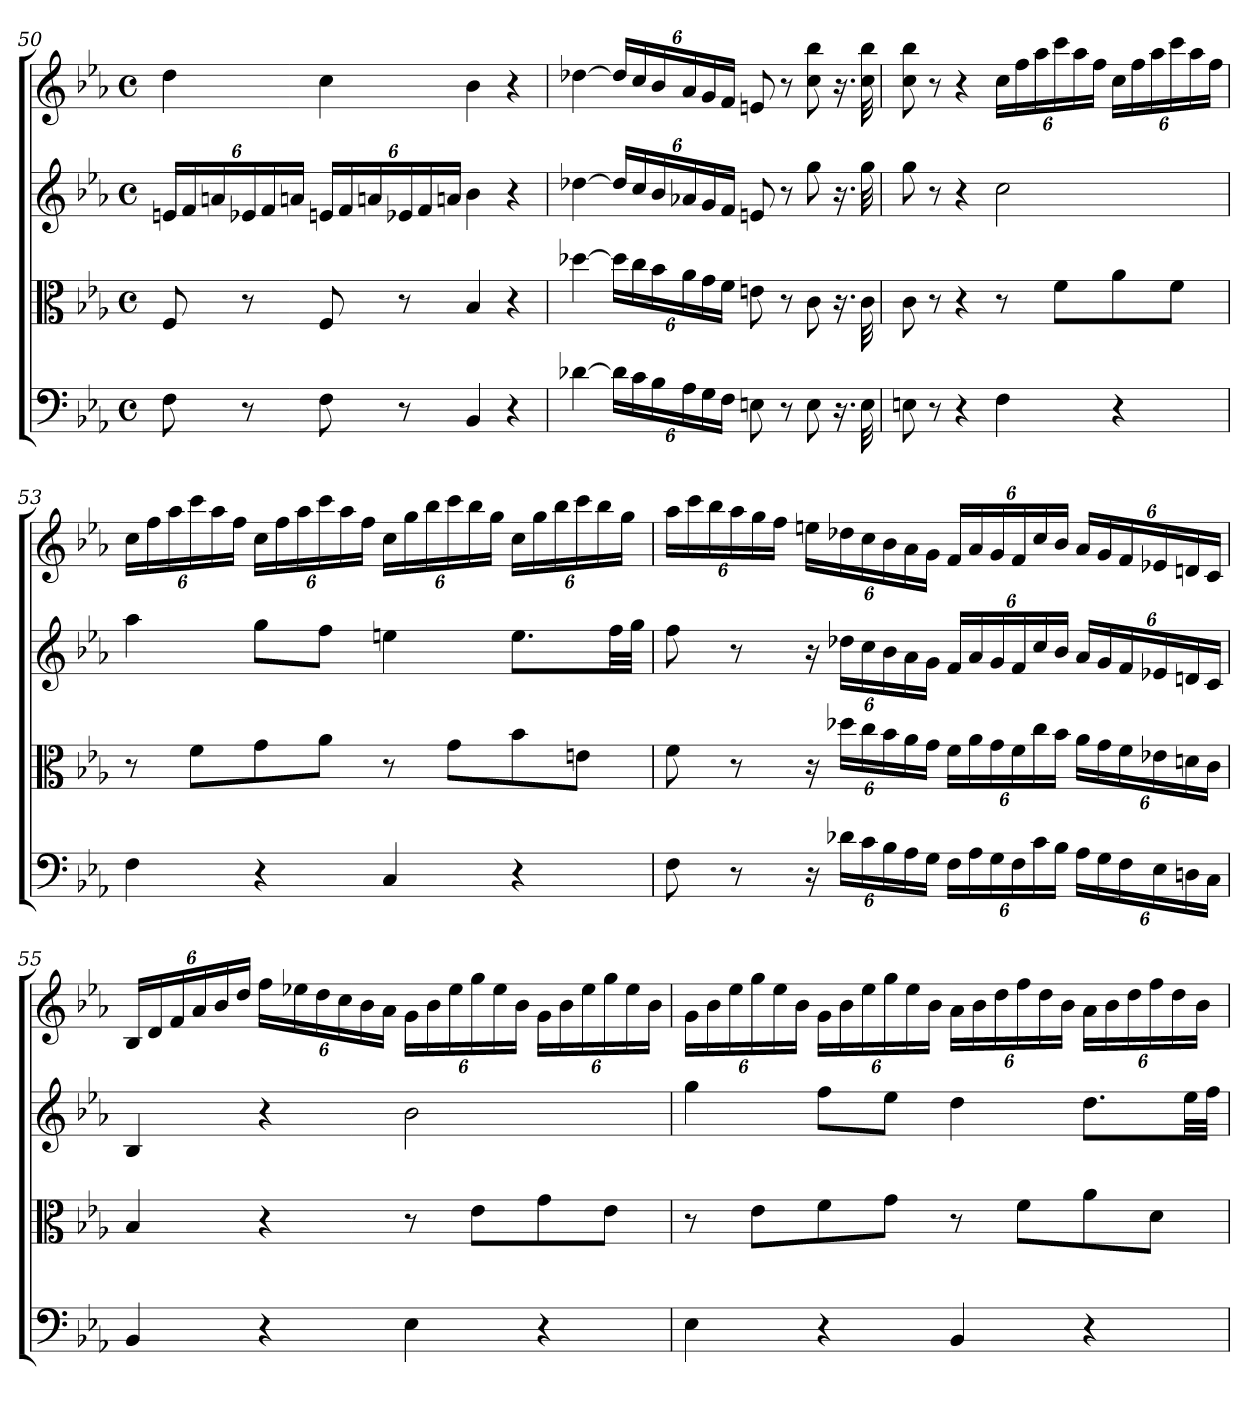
**kern	**kern	**kern	**kern
*part4	*part3	*part2	*part1
*staff4	*staff3	*staff2	*staff1
*clefF4	*clefC3	*clefG2	*clefG2
*k[b-e-a-]	*k[b-e-a-]	*k[b-e-a-]	*k[b-e-a-]
*c:	*c:	*c:	*c:
*M4/4	*M4/4	*M4/4	*M4/4
*met(c)	*met(c)	*met(c)	*met(c)
*	*	*Xbrackettup	*
=50	=50	=50	=50
8F\	8F/	24en/LL	4dd\
.	.	24f/	.
.	.	24an/	.
8r	8r	24e-X/	.
.	.	24f/	.
.	.	24an/JJ	.
8F\	8F/	24en/LL	4cc\
.	.	24f/	.
.	.	24an/	.
8r	8r	24e-X/	.
.	.	24f/	.
.	.	24an/JJ	.
4BB-/	4B-/	4b-\	4b-\
4r	4r	4r	4r
=51	=51	=51	=51
[4d-X\	[4dd-X\	[4dd-X\	[4dd-X\
*Xbrackettup	*Xbrackettup	*	*Xbrackettup
24d-\LL]	24dd-\LL]	24dd-/LL]	24dd-/LL]
24c\	24cc\	24cc/	24cc/
24B-\	24b-\	24b-/	24b-/
24A-\	24a-\	24a-X/	24a-/
24G\	24g\	24g/	24g/
24F\JJ	24f\JJ	24f/JJ	24f/JJ
8En\	8en\	8en/	8en/
8r	8r	8r	8r
8E\	8c\	8gg\	8cc\ 8bb-\
16.r	16.r	16.r	16.r
32E\	32c\	32gg\	32cc\ 32bb-\
=52	=52	=52	=52
8En\	8c\	8gg\	8cc\ 8bb-\
8r	8r	8r	8r
4r	4r	4r	4r
4F\	8r	2cc\	24cc\LL
.	.	.	24ff\
.	.	.	24aa-\
.	8f\L	.	24ccc\
.	.	.	24aa-\
.	.	.	24ff\JJ
4r	8a-\	.	24cc\LL
.	.	.	24ff\
.	.	.	24aa-\
.	8f\J	.	24ccc\
.	.	.	24aa-\
.	.	.	24ff\JJ
=53	=53	=53	=53
4F\	8r	4aa-\	24cc\LL
.	.	.	24ff\
.	.	.	24aa-\
.	8f\L	.	24ccc\
.	.	.	24aa-\
.	.	.	24ff\JJ
4r	8g\	8gg\L	24cc\LL
.	.	.	24ff\
.	.	.	24aa-\
.	8a-\J	8ff\J	24ccc\
.	.	.	24aa-\
.	.	.	24ff\JJ
4C/	8r	4een\	24cc\LL
.	.	.	24gg\
.	.	.	24bb-\
.	8g\L	.	24ccc\
.	.	.	24bb-\
.	.	.	24gg\JJ
4r	8b-\	8.ee\L	24cc\LL
.	.	.	24gg\
.	.	.	24bb-\
.	8en\J	.	24ccc\
.	.	.	24bb-\
.	.	32ff\LL	.
.	.	.	24gg\JJ
.	.	32gg\JJJ	.
=54	=54	=54	=54
8F\	8f\	8ff\	24aa-\LL
.	.	.	24ccc\
.	.	.	24bb-\
8r	8r	8r	24aa-\
.	.	.	24gg\
.	.	.	24ff\JJ
24r	24r	24r	24een\LL
24d-X\LL	24dd-X\LL	24dd-X\LL	24dd-X\
24c\	24cc\	24cc\	24cc\
24B-\	24b-\	24b-\	24b-\
24A-\	24a-\	24a-\	24a-\
24G\JJ	24g\JJ	24g\JJ	24g\JJ
24F\LL	24f\LL	24f/LL	24f/LL
24A-\	24a-\	24a-/	24a-/
24G\	24g\	24g/	24g/
24F\	24f\	24f/	24f/
24c\	24cc\	24cc/	24cc/
24B-\JJ	24b-\JJ	24b-/JJ	24b-/JJ
24A-\LL	24a-\LL	24a-/LL	24a-/LL
24G\	24g\	24g/	24g/
24F\	24f\	24f/	24f/
24E-\	24e-X\	24e-X/	24e-X/
24Dn\	24dn\	24dn/	24dn/
24C\JJ	24c\JJ	24c/JJ	24c/JJ
=55	=55	=55	=55
4BB-/	4B-/	4B-/	24B-/LL
.	.	.	24d/
.	.	.	24f/
.	.	.	24a-/
.	.	.	24b-/
.	.	.	24dd/JJ
4r	4r	4r	24ff\LL
.	.	.	24ee-X\
.	.	.	24dd\
.	.	.	24cc\
.	.	.	24b-\
.	.	.	24a-\JJ
4E-\	8r	2b-\	24g\LL
.	.	.	24b-\
.	.	.	24ee-\
.	8e-\L	.	24gg\
.	.	.	24ee-\
.	.	.	24b-\JJ
4r	8g\	.	24g\LL
.	.	.	24b-\
.	.	.	24ee-\
.	8e-\J	.	24gg\
.	.	.	24ee-\
.	.	.	24b-\JJ
=56	=56	=56	=56
4E-\	8r	4gg\	24g\LL
.	.	.	24b-\
.	.	.	24ee-\
.	8e-\L	.	24gg\
.	.	.	24ee-\
.	.	.	24b-\JJ
4r	8f\	8ff\L	24g\LL
.	.	.	24b-\
.	.	.	24ee-\
.	8g\J	8ee-\J	24gg\
.	.	.	24ee-\
.	.	.	24b-\JJ
4BB-/	8r	4dd\	24a-\LL
.	.	.	24b-\
.	.	.	24dd\
.	8f\L	.	24ff\
.	.	.	24dd\
.	.	.	24b-\JJ
4r	8a-\	8.dd\L	24a-\LL
.	.	.	24b-\
.	.	.	24dd\
.	8d\J	.	24ff\
.	.	.	24dd\
.	.	32ee-\LL	.
.	.	.	24b-\JJ
.	.	32ff\JJJ	.
=	=	=	=
*-	*-	*-	*-
